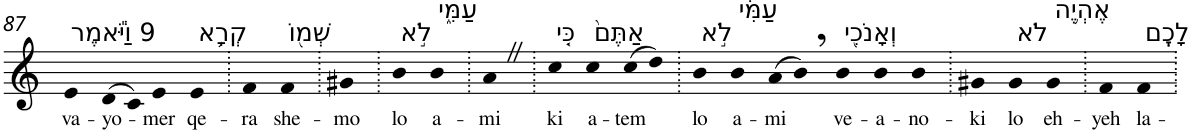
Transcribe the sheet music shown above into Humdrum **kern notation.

**kern	**text
*part1	*part1
*staff1	*staff1
*I"Piano	*
*I'Pno	*
!!LO:PB:g=z
*clefG2	*
*k[]	*
=87	=87
!LO:TX:a:t=9 וַיֹּ֕אמֶר	!
!	!LO:LY:b
4e	va-
!	!LO:LY:b
(>8d	-yo-
8c)	.
!	!LO:LY:b
4e	-mer
!LO:TX:a:t=קְרָ֥א	!
!	!LO:LY:b
4e	qe-
=88.	=88.
!	!LO:LY:b
4f	-ra
!LO:TX:a:t=שְׁמ֖וֹ	!
!	!LO:LY:b
4f	she-
=89.	=89.
!	!LO:LY:b
4g#X	-mo
=90.	=90.
!LO:TX:a:t=לֹ֣א	!
!	!LO:LY:b
4b	lo
!LO:TX:a:t=עַמִּ֑י	!
!	!LO:LY:b
4b	a-
=91.	=91.
!	!LO:LY:b
4aZ	-mi
=92.	=92.
!LO:TX:a:t=כִּ֤י	!
!	!LO:LY:b
4cc	ki
!LO:TX:a:t=אַתֶּם֙	!
!	!LO:LY:b
4cc	a-
!	!LO:LY:b
(>8cc	-tem
8dd)	.
=93.	=93.
!LO:TX:a:t=לֹ֣א	!
!	!LO:LY:b
4b	lo
!LO:TX:a:t=עַמִּ֔י	!
!	!LO:LY:b
4b	a-
!	!LO:LY:b
(>8a	-mi
8b,)	.
!LO:TX:a:t=וְאָנֹכִ֖י	!
!	!LO:LY:b
4b	ve-
!	!LO:LY:b
4b	-a-
!	!LO:LY:b
4b	-no-
=94.	=94.
!	!LO:LY:b
4g#X	-ki
!LO:TX:a:t=לֹא	!
!	!LO:LY:b
4g#	lo
!LO:TX:a:t=אֶהְיֶ֥ה	!
!	!LO:LY:b
4g#	eh-
=95.	=95.
!	!LO:LY:b
4f	-yeh
!LO:TX:a:t=לָכֶֽם	!
!	!LO:LY:b
4f	la-
=.	=.
*-	*-
